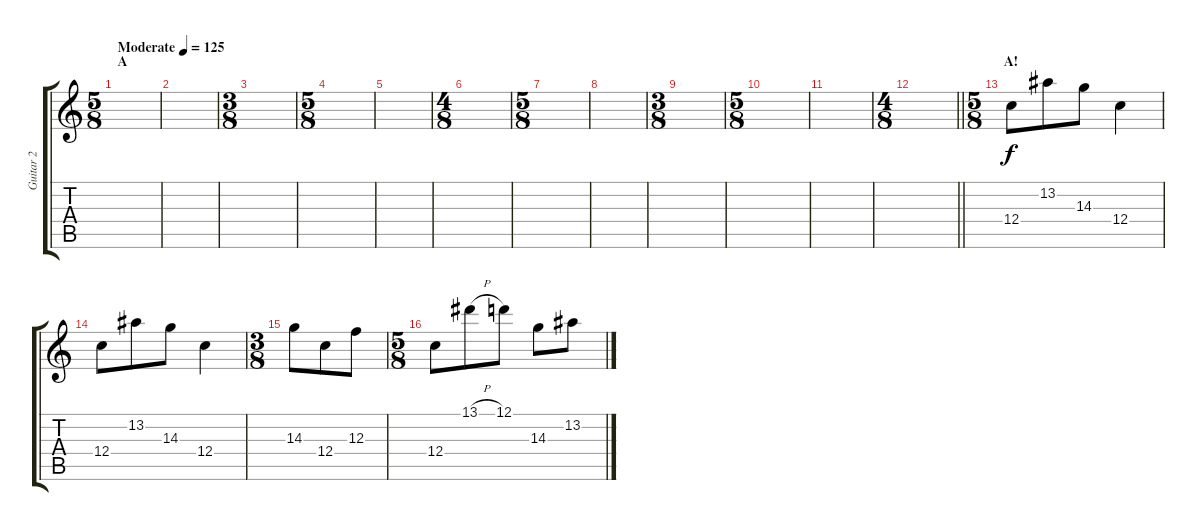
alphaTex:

\track ("Guitar 2" "Guitar 2") {instrument overdrivenguitar}
\staff {score tabs}
\tuning (D4 A3 F3 C3 G2 C2) {hide}
\ts (5 8)
\section ("" "A")
\tempo (125 "Moderate")
\clef g2
\ks c
|
|
\ts (3 8)
|
\ts (5 8)
|
|
\ts (4 8)
|
\ts (5 8)
|
|
\ts (3 8)
|
\ts (5 8)
|
|
\ts (4 8)
\barLineRight lightlight
|
\ts (5 8)
\section ("" "A!")
12.4.8 13.2.8 14.3.8 12.4.4 |
12.4.8 13.2.8 14.3.8 12.4.4 |
\ts (3 8)
14.3.8 12.4.8 12.3.8 |
\ts (5 8)
12.4.8 13.1{h}.8 12.1.8 14.3.8 13.2.8
